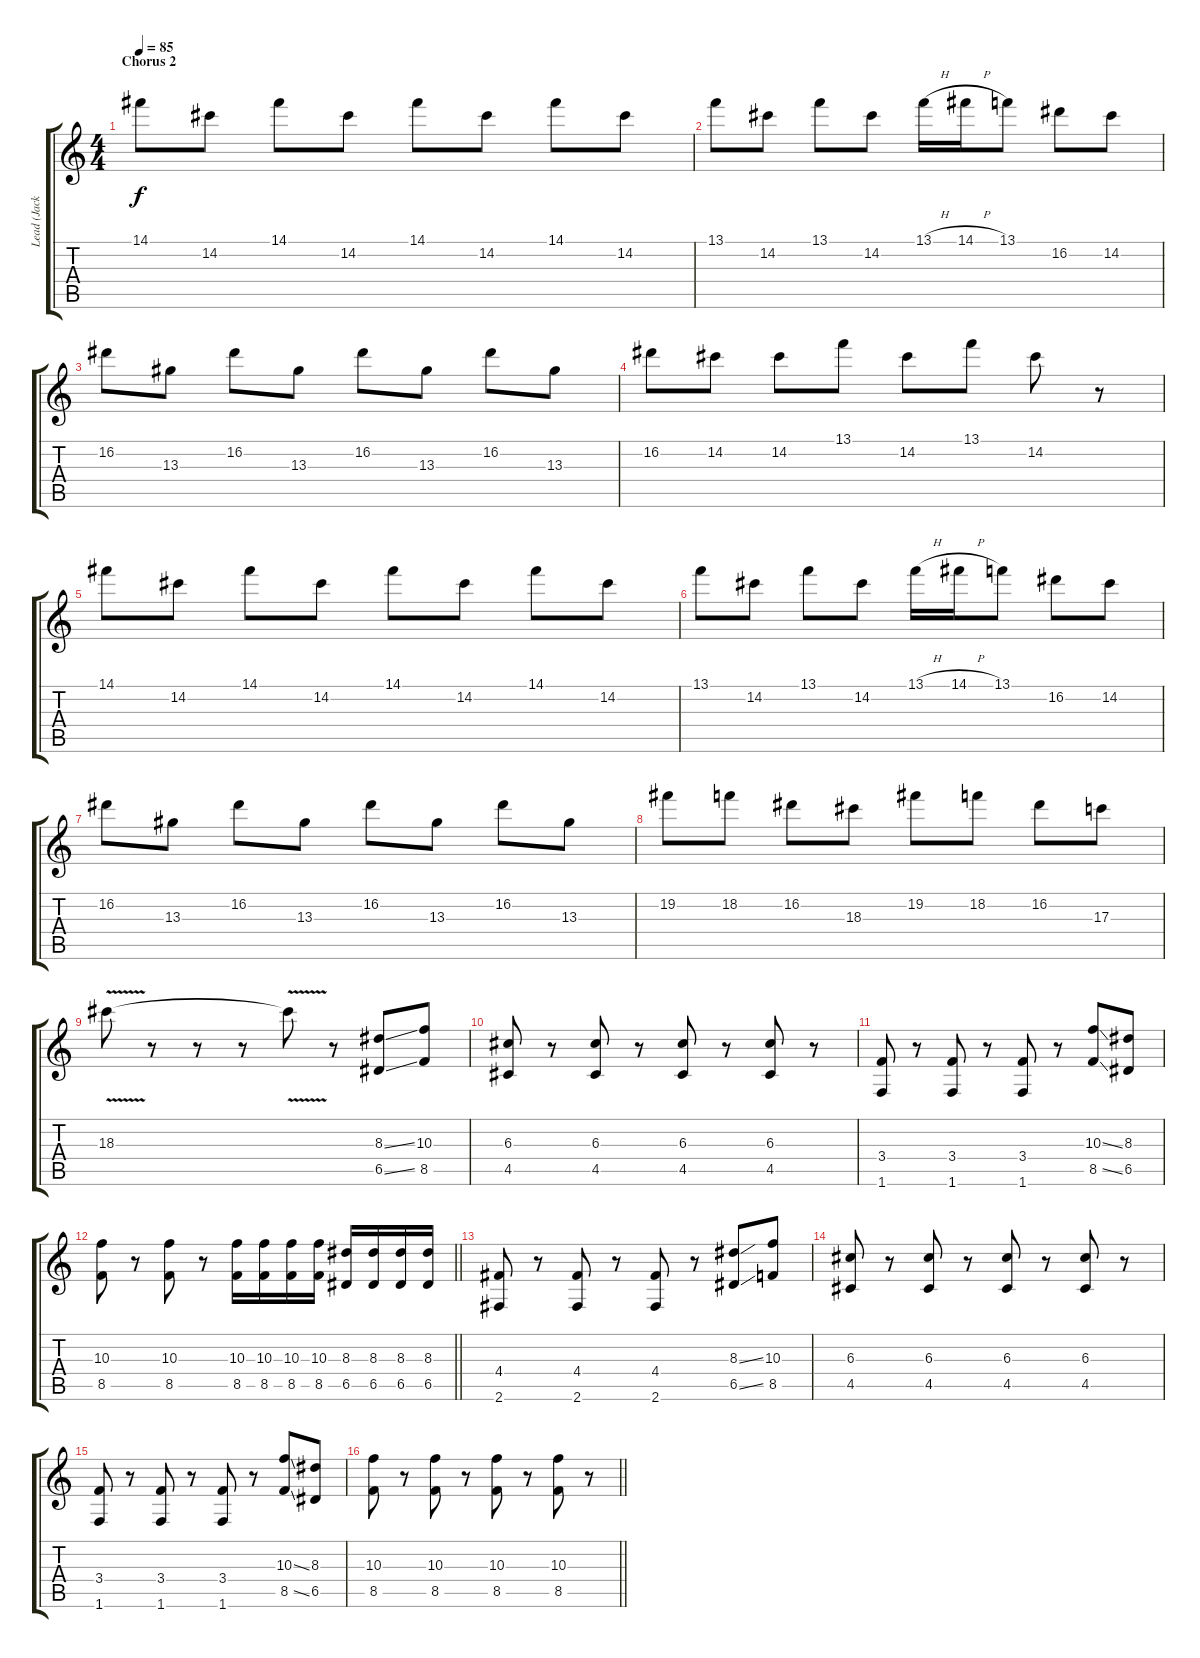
\track ("Lead (Jack)" "Lead (Jack") {instrument overdrivenguitar}
\staff {score tabs}
\tuning (E4 B3 G3 D3 A2 E2) {hide}
\ts (4 4)
\section ("" "Chorus 2")
\tempo 85
\clef g2
\ks c
14.1.8{dy f} 14.2.8 14.1.8 14.2.8 14.1.8 14.2.8 14.1.8 14.2.8 |
13.1.8 14.2.8 13.1.8 14.2.8 13.1{h}.16 14.1{h}.16 13.1.8 16.2.8 14.2.8 |
16.2.8 13.3.8 16.2.8 13.3.8 16.2.8 13.3.8 16.2.8 13.3.8 |
16.2.8 14.2.8 14.2.8 13.1.8 14.2.8 13.1.8 14.2.8 r.8 |
14.1.8 14.2.8 14.1.8 14.2.8 14.1.8 14.2.8 14.1.8 14.2.8 |
13.1.8 14.2.8 13.1.8 14.2.8 13.1{h}.16 14.1{h}.16 13.1.8 16.2.8 14.2.8 |
16.2.8 13.3.8 16.2.8 13.3.8 16.2.8 13.3.8 16.2.8 13.3.8 |
19.2.8 18.2.8 16.2.8 18.3.8 19.2.8 18.2.8 16.2.8 17.3.8 |
18.3{v}.8 r.8 r.8 r.8 18.3{t}.8 r.8 (8.3{ss} 6.5{ss}).8 (10.3 8.5).8 |
(6.3 4.5).8 r.8 (6.3 4.5).8 r.8 (6.3 4.5).8 r.8 (6.3 4.5).8 r.8 |
(3.4 1.6).8 r.8 (3.4 1.6).8 r.8 (3.4 1.6).8 r.8 (10.3{ss} 8.5{ss}).8 (8.3 6.5).8 |
\barLineRight lightlight
(10.3 8.5).8 r.8 (10.3 8.5).8 r.8 (10.3 8.5).16 (10.3 8.5).16 (10.3 8.5).16 (10.3 8.5).16 (8.3 6.5).16 (8.3 6.5).16 (8.3 6.5).16 (8.3 6.5).16 |
(4.4 2.6).8 r.8 (4.4 2.6).8 r.8 (4.4 2.6).8 r.8 (8.3{ss} 6.5{ss}).8 (10.3 8.5).8 |
(6.3 4.5).8 r.8 (6.3 4.5).8 r.8 (6.3 4.5).8 r.8 (6.3 4.5).8 r.8 |
(3.4 1.6).8 r.8 (3.4 1.6).8 r.8 (3.4 1.6).8 r.8 (10.3{ss} 8.5{ss}).8 (8.3 6.5).8 |
\barLineRight lightlight
(10.3 8.5).8 r.8 (10.3 8.5).8 r.8 (10.3 8.5).8 r.8 (10.3 8.5).8 r.8
